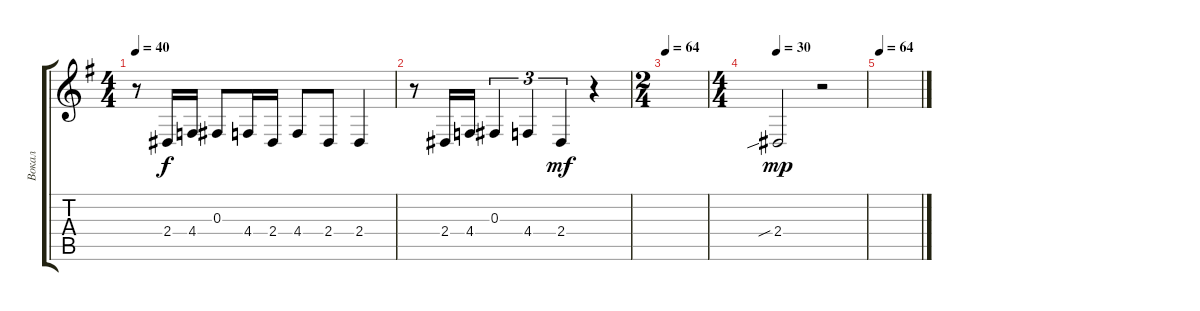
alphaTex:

\track ("Вокал" "Вокал") {instrument trumpet}
\staff {score tabs}
\tuning (Eb4 Bb3 Gb3 Db3 Ab2 Eb2) {hide}
\ts (4 4)
\tempo 40
\clef g2
\ks eminor
r.8{dy f} 2.4.16 4.4.16 0.3.8 4.4.16 2.4.16 4.4.8 2.4.8 2.4.4 |
r.8 2.4.16 4.4.16 0.3.4{tu (3 2)} 4.4.4{tu (3 2)} 2.4.4{tu (3 2) dy mf} r.4 |
\ts (2 4)
\tempo 64
|
\ts (4 4)
\tempo 30
2.4{sib}.2{dy mp} r.2 |
\tempo 64
